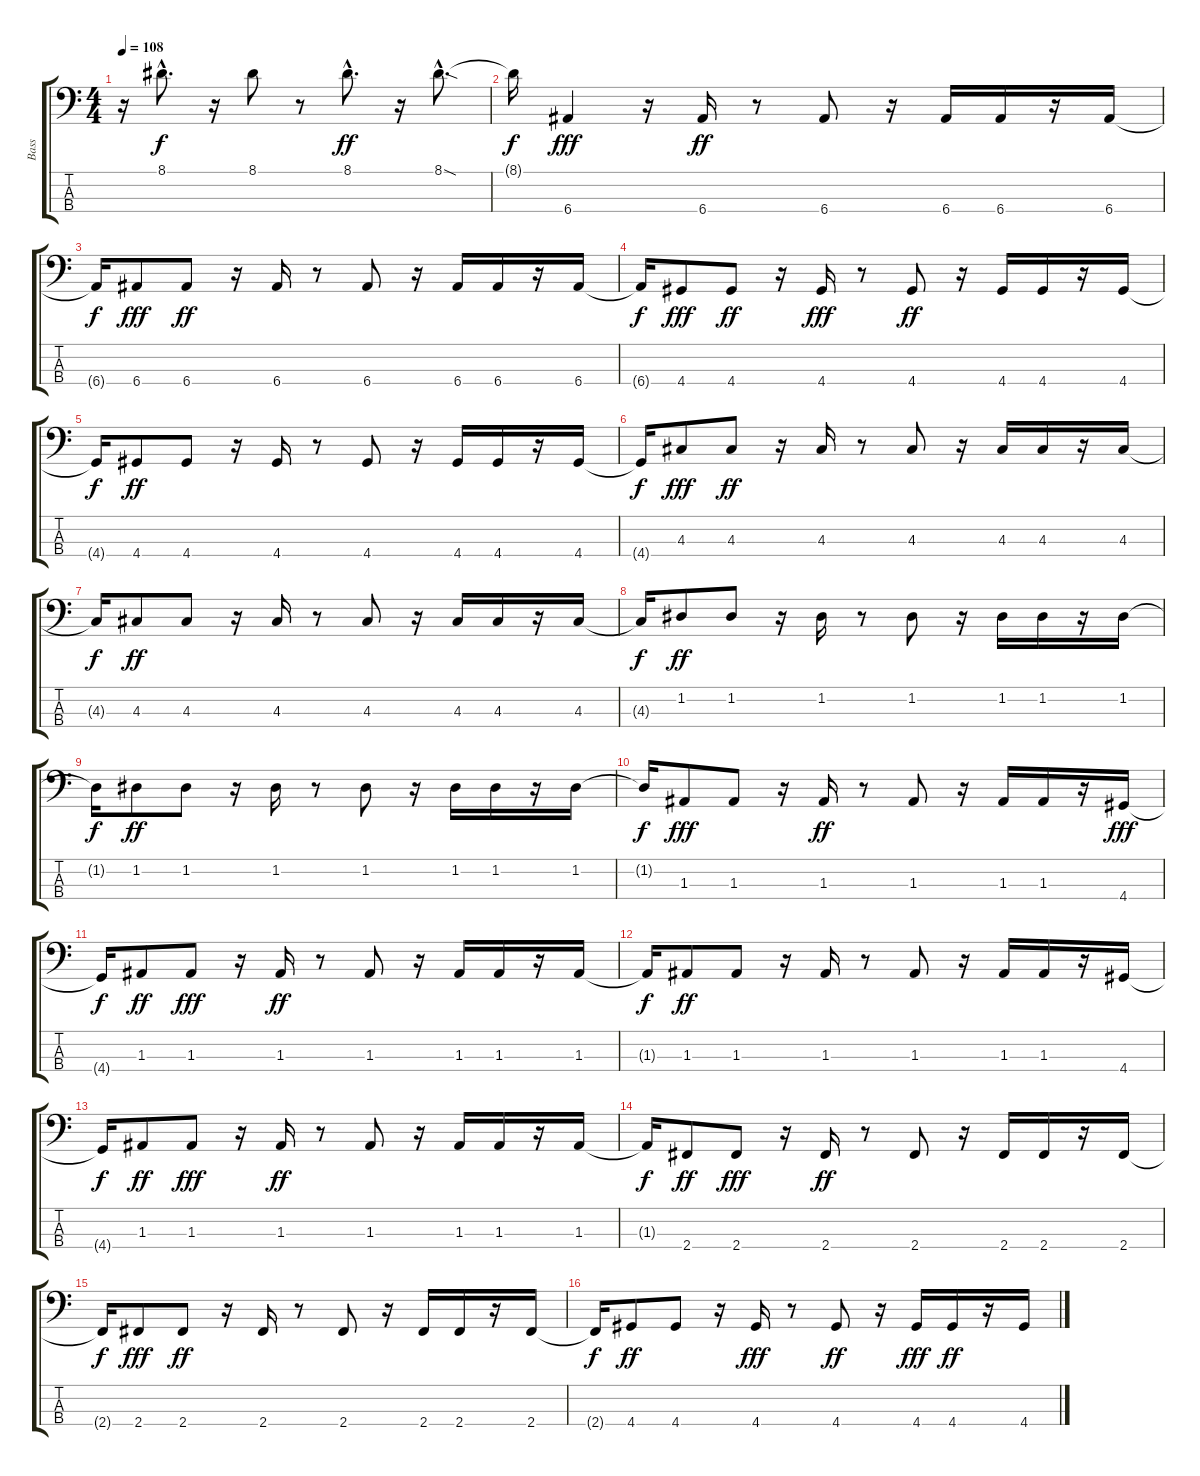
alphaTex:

\track ("Bass" "Bass") {instrument electricbassfinger}
\staff {score tabs}
\tuning (G2 D2 A1 E1) {hide}
\ts (4 4)
\tempo 108
\clef f4
\ks c
r.16{dy mp} 8.1{hac}.8{d dy f} r.16 8.1.8 r.8 8.1{hac}.8{d dy ff} r.16 8.1{sod hac}.8{d} |
8.1{t}.16{dy f} 6.4.4{dy fff} r.16 6.4.16{dy ff} r.8 6.4.8 r.16 6.4.16 6.4.16 r.16 6.4.16 |
6.4{t}.16{dy f} 6.4.8{dy fff} 6.4.8{dy ff} r.16 6.4.16 r.8 6.4.8 r.16 6.4.16 6.4.16 r.16 6.4.16 |
6.4{t}.16{dy f} 4.4.8{dy fff} 4.4.8{dy ff} r.16 4.4.16{dy fff} r.8 4.4.8{dy ff} r.16 4.4.16 4.4.16 r.16 4.4.16 |
4.4{t}.16{dy f} 4.4.8{dy ff} 4.4.8 r.16 4.4.16 r.8 4.4.8 r.16 4.4.16 4.4.16 r.16 4.4.16 |
4.4{t}.16{dy f} 4.3.8{dy fff} 4.3.8{dy ff} r.16 4.3.16 r.8 4.3.8 r.16 4.3.16 4.3.16 r.16 4.3.16 |
4.3{t}.16{dy f} 4.3.8{dy ff} 4.3.8 r.16 4.3.16 r.8 4.3.8 r.16 4.3.16 4.3.16 r.16 4.3.16 |
4.3{t}.16{dy f} 1.2.8{dy ff} 1.2.8 r.16 1.2.16 r.8 1.2.8 r.16 1.2.16 1.2.16 r.16 1.2.16 |
1.2{t}.16{dy f} 1.2.8{dy ff} 1.2.8 r.16 1.2.16 r.8 1.2.8 r.16 1.2.16 1.2.16 r.16 1.2.16 |
1.2{t}.16{dy f} 1.3.8{dy fff} 1.3.8 r.16 1.3.16{dy ff} r.8 1.3.8 r.16 1.3.16 1.3.16 r.16 4.4.16{dy fff} |
4.4{t}.16{dy f} 1.3.8{dy ff} 1.3.8{dy fff} r.16 1.3.16{dy ff} r.8 1.3.8 r.16 1.3.16 1.3.16 r.16 1.3.16 |
1.3{t}.16{dy f} 1.3.8{dy ff} 1.3.8 r.16 1.3.16 r.8 1.3.8 r.16 1.3.16 1.3.16 r.16 4.4.16 |
4.4{t}.16{dy f} 1.3.8{dy ff} 1.3.8{dy fff} r.16 1.3.16{dy ff} r.8 1.3.8 r.16 1.3.16 1.3.16 r.16 1.3.16 |
1.3{t}.16{dy f} 2.4.8{dy ff} 2.4.8{dy fff} r.16 2.4.16{dy ff} r.8 2.4.8 r.16 2.4.16 2.4.16 r.16 2.4.16 |
2.4{t}.16{dy f} 2.4.8{dy fff} 2.4.8{dy ff} r.16 2.4.16 r.8 2.4.8 r.16 2.4.16 2.4.16 r.16 2.4.16 |
2.4{t}.16{dy f} 4.4.8{dy ff} 4.4.8 r.16 4.4.16{dy fff} r.8 4.4.8{dy ff} r.16 4.4.16{dy fff} 4.4.16{dy ff} r.16 4.4.16
